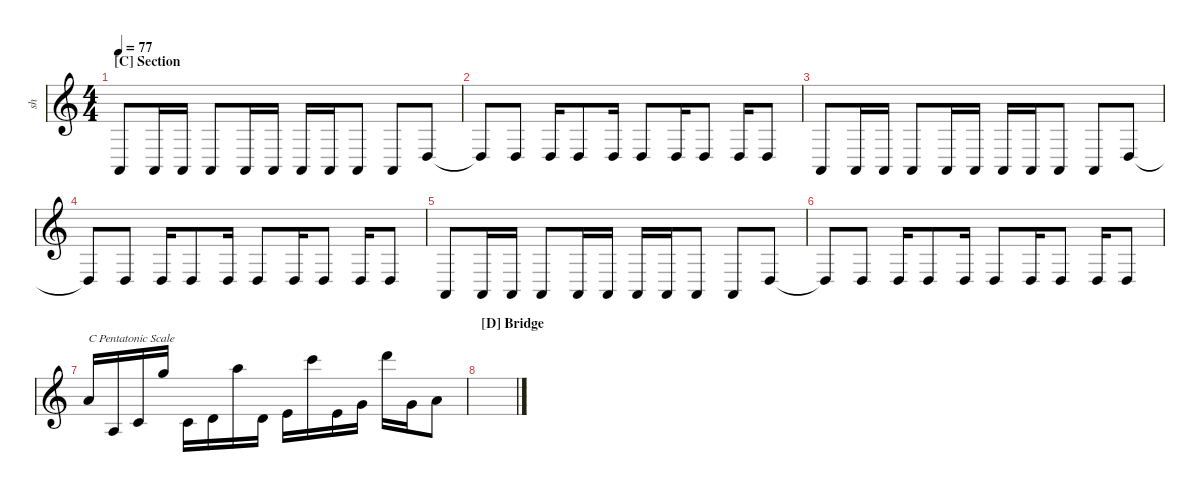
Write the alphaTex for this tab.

\defaultSystemsLayout 4
\hideDynamics
\bracketExtendMode nobrackets
\otherSystemsTrackNameOrientation horizontal
\track ("Distortion Guitar Fish" "sh") {instrument distortionguitar}
\staff {score}
\tuning (E4 B3 G3 D3 A2 E2 A1)
\ts (4 4)
\section ("C" "Section")
\tempo 77
\clef g2
\ks c
0.7.8{dy mf} 0.7{pm}.16 0.7{pm}.16 0.7.8 0.7{pm}.16 0.7{pm}.16 0.7{pm}.16 0.7{pm}.16 0.7.8 0.7.8 5.7.8 |
5.7{t}.8 5.7.8 5.7{pm}.16 5.7.8 5.7{pm}.16 5.7.8 5.7{pm}.16 5.7.8 5.7{pm}.16 5.7.8 |
0.7.8 0.7{pm}.16 0.7{pm}.16 0.7.8 0.7{pm}.16 0.7{pm}.16 0.7{pm}.16 0.7{pm}.16 0.7.8 0.7.8 5.7.8 |
5.7{t}.8 5.7.8 5.7{pm}.16 5.7.8 5.7{pm}.16 5.7.8 5.7{pm}.16 5.7.8 5.7{pm}.16 5.7.8 |
0.7.8 0.7{pm}.16 0.7{pm}.16 0.7.8 0.7{pm}.16 0.7{pm}.16 0.7{pm}.16 0.7{pm}.16 0.7.8 0.7.8 5.7.8 |
5.7{t}.8 5.7.8 5.7{pm}.16 5.7.8 5.7{pm}.16 5.7.8 5.7{pm}.16 5.7.8 5.7{pm}.16 5.7.8 |
12.5.16{txt "C Pentatonic Scale"} 5.6.16 8.6.16 17.4.16 3.5.16 5.5.16 14.3.16 5.5.16 7.5.16 17.3.16 2.4.16 5.4.16 19.3.16 5.4.16 7.4.8 |
\section ("D" "Bridge")
